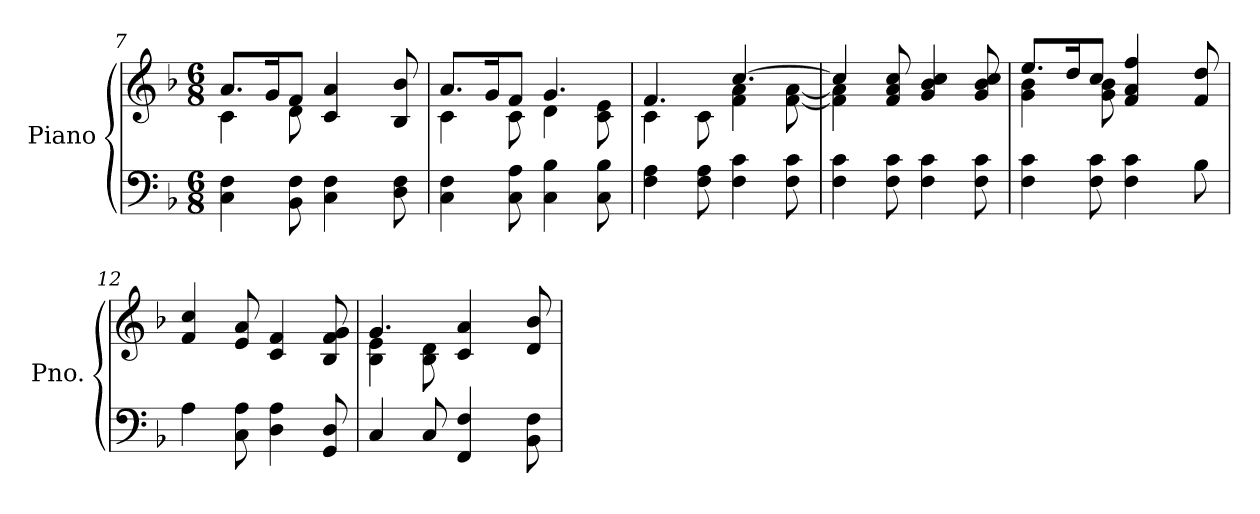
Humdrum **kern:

**kern	**kern
*part1	*part1
*staff2	*staff1
*I"Piano	*
*I'Pno.	*
*clefF4	*clefG2
*k[b-]	*k[b-]
*M6/8	*M6/8
=7	=7
*	*^
4C\ 4F\	8.a/L	4c\
.	16g/K	.
8BB-\ 8F\	8f/J	8d\
4C\ 4F\	4c/ 4a/	8rcyy
.	.	4rcyy
8D\ 8F\	8B-/ 8b-/	.
=8	=8	=8
4C\ 4F\	8.a/L	4c\
.	16g/K	.
8C\ 8A\	8f/J	8c\
4C\ 4B-\	4.g/	4d\
8C\ 8B-\	.	8c\ 8e\
=9	=9	=9
4F\ 4A\	4.f/	4c\
8F\ 8A\	.	8c\
4F\ 4c\	[4.cc/	4f\ 4a\
8F\ 8c\	.	[8f\ [8a\
=10	=10	=10
4F\ 4c\	4cc/]	4f\] 4a\]
8F\ 8c\	8f/ 8a/ 8cc/	2rgyy
4F\ 4c\	4g/ 4b-/ 4cc/	.
8F\ 8c\	8g/ 8b-/ 8cc/	.
=11	=11	=11
4F\ 4c\	8.ee/L	4g\ 4b-\
.	16dd/K	.
8F\ 8c\	8cc/J	8g\ 8b-\
4F\ 4c\	4f/ 4a/ 4ff/	8rgyy
.	.	4reyy
8B-\	8f/ 8dd/	.
*	*v	*v
!!LO:LB:g=z
=12	=12
4A\	4f/ 4cc/
8C\ 8A\	8e/ 8a/
4D\ 4A\	4c/ 4f/
8GG/ 8D/	8B-/ 8f/ 8g/
=13	=13
*	*^
4C/	4.g/	4B-\ 4e\
8C/	.	8B-\ 8d\
4FF/ 4F/	4c/ 4a/	8rcyy
.	.	4rcyy
8BB-\ 8F\	8d/ 8b-/	.
*	*v	*v
=	=
*-	*-
